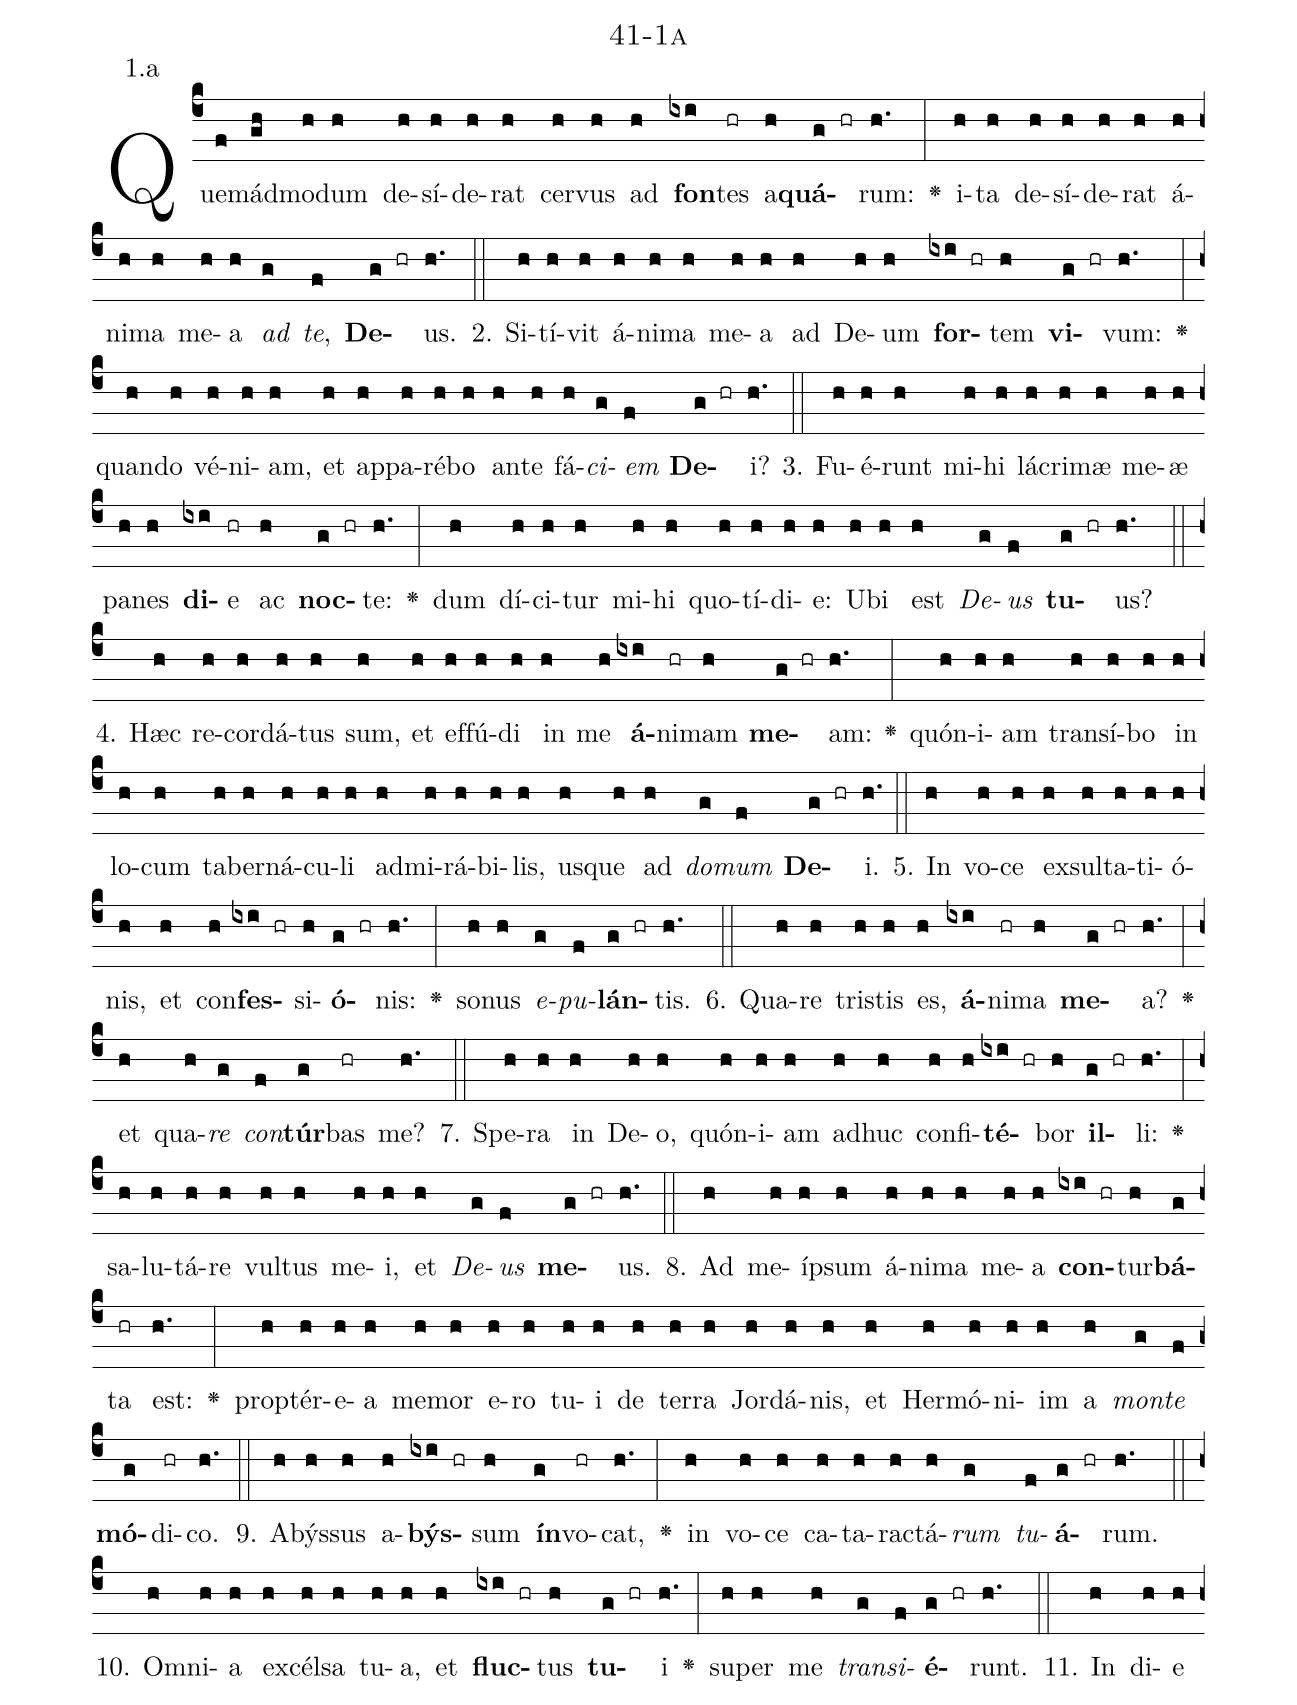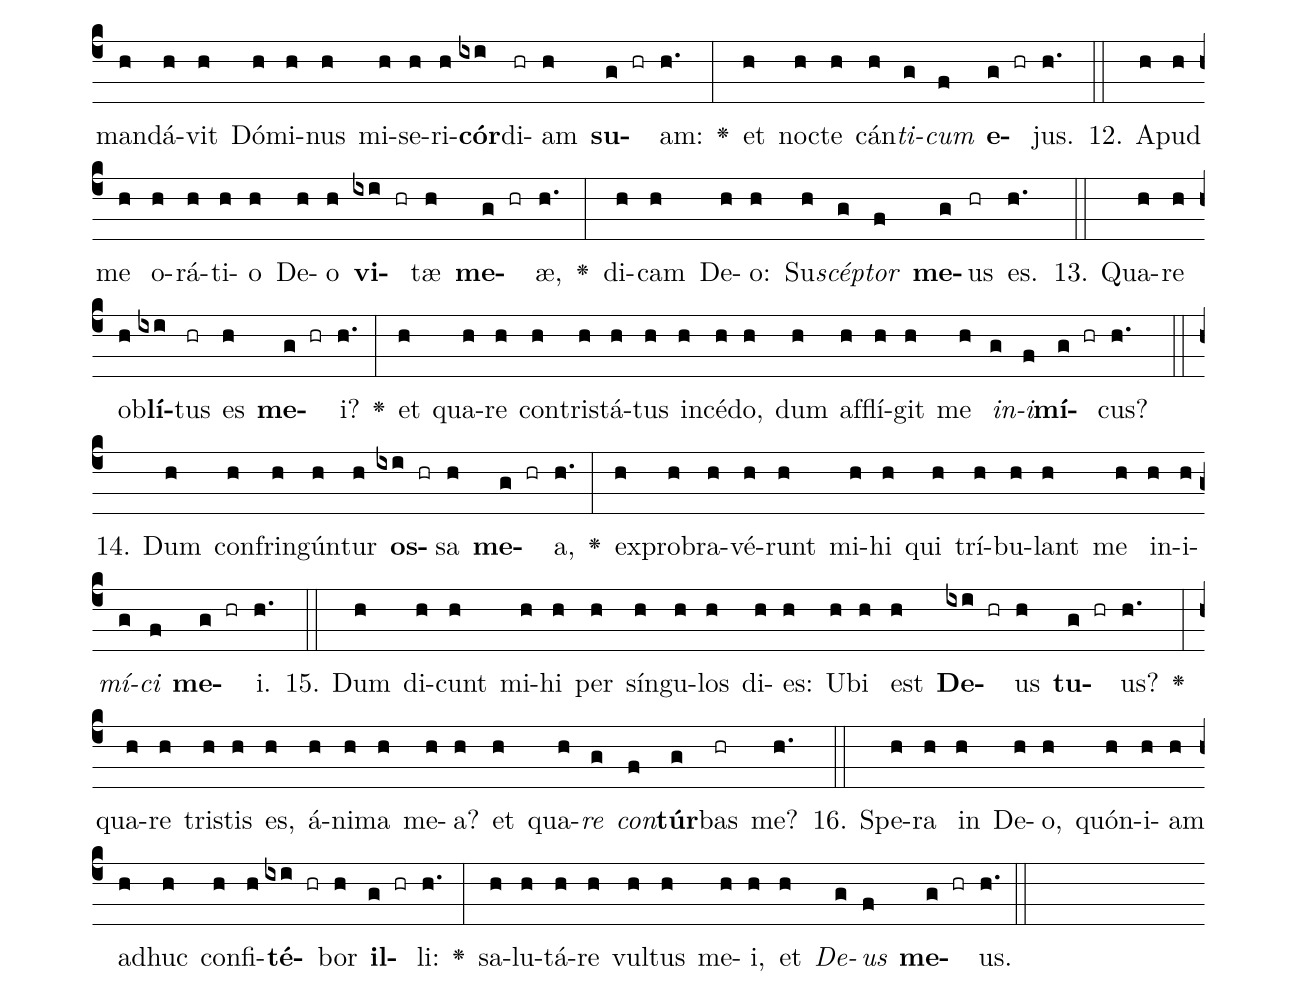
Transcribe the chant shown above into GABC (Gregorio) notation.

name: 41-1a;
annotation: 1.a;
%%
(c4)Quem(f)ád(gh)mo(h)dum(h) de(h)sí(h)de(h)rat(h) cer(h)vus(h) ad(h) <b>fon</b>(ixi)tes(hr) a(h)<b>quá</b>(g hr)rum:(h.) <v>\greheightstar</v>(:) i(h)ta(h) de(h)sí(h)de(h)rat(h) á(h)ni(h)ma(h) me(h)a(h) <i>ad</i>(g) <i>te</i>,(f) <b>De</b>(g hr)us.(h.) (::)
2. Si(h)tí(h)vit(h) á(h)ni(h)ma(h) me(h)a(h) ad(h) De(h)um(h) <b>for</b>(ixi hr)tem(h) <b>vi</b>(g hr)vum:(h.) <v>\greheightstar</v>(:) quan(h)do(h) vé(h)ni(h)am,(h) et(h) ap(h)pa(h)ré(h)bo(h) an(h)te(h) fá(h)<i>ci</i>(g)<i>em</i>(f) <b>De</b>(g hr)i?(h.) (::)
3. Fu(h)é(h)runt(h) mi(h)hi(h) lá(h)cri(h)mæ(h) me(h)æ(h) pa(h)nes(h) <b>di</b>(ixi)e(hr) ac(h) <b>noc</b>(g hr)te:(h.) <v>\greheightstar</v>(:) dum(h) dí(h)ci(h)tur(h) mi(h)hi(h) quo(h)tí(h)di(h)e:(h) U(h)bi(h) est(h) <i>De</i>(g)<i>us</i>(f) <b>tu</b>(g hr)us?(h.) (::)
4. Hæc(h) re(h)cor(h)dá(h)tus(h) sum,(h) et(h) ef(h)fú(h)di(h) in(h) me(h) <b>á</b>(ixi)ni(hr)mam(h) <b>me</b>(g hr)am:(h.) <v>\greheightstar</v>(:) quón(h)i(h)am(h) trans(h)í(h)bo(h) in(h) lo(h)cum(h) ta(h)ber(h)ná(h)cu(h)li(h) ad(h)mi(h)rá(h)bi(h)lis,(h) us(h)que(h) ad(h) <i>do</i>(g)<i>mum</i>(f) <b>De</b>(g hr)i.(h.) (::)
5. In(h) vo(h)ce(h) ex(h)sul(h)ta(h)ti(h)ó(h)nis,(h) et(h) con(h)<b>fes</b>(ixi hr)si(h)<b>ó</b>(g hr)nis:(h.) <v>\greheightstar</v>(:) so(h)nus(h) <i>e</i>(g)<i>pu</i>(f)<b>lán</b>(g hr)tis.(h.) (::)
6. Qua(h)re(h) tris(h)tis(h) es,(h) <b>á</b>(ixi)ni(hr)ma(h) <b>me</b>(g hr)a?(h.) <v>\greheightstar</v>(:) et(h) qua(h)<i>re</i>(g) <i>con</i>(f)<b>túr</b>(g)bas(hr) me?(h.) (::)
7. Spe(h)ra(h) in(h) De(h)o,(h) quón(h)i(h)am(h) ad(h)huc(h) con(h)fi(h)<b>té</b>(ixi hr)bor(h) <b>il</b>(g hr)li:(h.) <v>\greheightstar</v>(:) sa(h)lu(h)tá(h)re(h) vul(h)tus(h) me(h)i,(h) et(h) <i>De</i>(g)<i>us</i>(f) <b>me</b>(g hr)us.(h.) (::)
8. Ad(h) me(h)íp(h)sum(h) á(h)ni(h)ma(h) me(h)a(h) <b>con</b>(ixi hr)tur(h)<b>bá</b>(g)ta(hr) est:(h.) <v>\greheightstar</v>(:) prop(h)tér(h)e(h)a(h) me(h)mor(h) e(h)ro(h) tu(h)i(h) de(h) ter(h)ra(h) Jor(h)dá(h)nis,(h) et(h) Her(h)mó(h)ni(h)im(h) a(h) <i>mon</i>(g)<i>te</i>(f) <b>mó</b>(g)di(hr)co.(h.) (::)
9. A(h)býs(h)sus(h) a(h)<b>býs</b>(ixi hr)sum(h) <b>ín</b>(g)vo(hr)cat,(h.) <v>\greheightstar</v>(:) in(h) vo(h)ce(h) ca(h)ta(h)rac(h)tá(h)<i>rum</i>(g) <i>tu</i>(f)<b>á</b>(g hr)rum.(h.) (::)
10. Om(h)ni(h)a(h) ex(h)cél(h)sa(h) tu(h)a,(h) et(h) <b>fluc</b>(ixi hr)tus(h) <b>tu</b>(g hr)i(h.) <v>\greheightstar</v>(:) su(h)per(h) me(h) <i>trans</i>(g)<i>i</i>(f)<b>é</b>(g hr)runt.(h.) (::)
11. In(h) di(h)e(h) man(h)dá(h)vit(h) Dó(h)mi(h)nus(h) mi(h)se(h)ri(h)<b>cór</b>(ixi)di(hr)am(h) <b>su</b>(g hr)am:(h.) <v>\greheightstar</v>(:) et(h) noc(h)te(h) cán(h)<i>ti</i>(g)<i>cum</i>(f) <b>e</b>(g hr)jus.(h.) (::)
12. A(h)pud(h) me(h) o(h)rá(h)ti(h)o(h) De(h)o(h) <b>vi</b>(ixi hr)tæ(h) <b>me</b>(g hr)æ,(h.) <v>\greheightstar</v>(:) di(h)cam(h) De(h)o:(h) Su(h)<i>scép</i>(g)<i>tor</i>(f) <b>me</b>(g)us(hr) es.(h.) (::)
13. Qua(h)re(h) ob(h)<b>lí</b>(ixi)tus(hr) es(h) <b>me</b>(g hr)i?(h.) <v>\greheightstar</v>(:) et(h) qua(h)re(h) con(h)tris(h)tá(h)tus(h) in(h)cé(h)do,(h) dum(h) af(h)flí(h)git(h) me(h) <i>in</i>(g)<i>i</i>(f)<b>mí</b>(g hr)cus?(h.) (::)
14. Dum(h) con(h)frin(h)gún(h)tur(h) <b>os</b>(ixi hr)sa(h) <b>me</b>(g hr)a,(h.) <v>\greheightstar</v>(:) ex(h)pro(h)bra(h)vé(h)runt(h) mi(h)hi(h) qui(h) trí(h)bu(h)lant(h) me(h) in(h)i(h)<i>mí</i>(g)<i>ci</i>(f) <b>me</b>(g hr)i.(h.) (::)
15. Dum(h) di(h)cunt(h) mi(h)hi(h) per(h) sín(h)gu(h)los(h) di(h)es:(h) U(h)bi(h) est(h) <b>De</b>(ixi hr)us(h) <b>tu</b>(g hr)us?(h.) <v>\greheightstar</v>(:) qua(h)re(h) tris(h)tis(h) es,(h) á(h)ni(h)ma(h) me(h)a?(h) et(h) qua(h)<i>re</i>(g) <i>con</i>(f)<b>túr</b>(g)bas(hr) me?(h.) (::)
16. Spe(h)ra(h) in(h) De(h)o,(h) quón(h)i(h)am(h) ad(h)huc(h) con(h)fi(h)<b>té</b>(ixi hr)bor(h) <b>il</b>(g hr)li:(h.) <v>\greheightstar</v>(:) sa(h)lu(h)tá(h)re(h) vul(h)tus(h) me(h)i,(h) et(h) <i>De</i>(g)<i>us</i>(f) <b>me</b>(g hr)us.(h.) (::)
